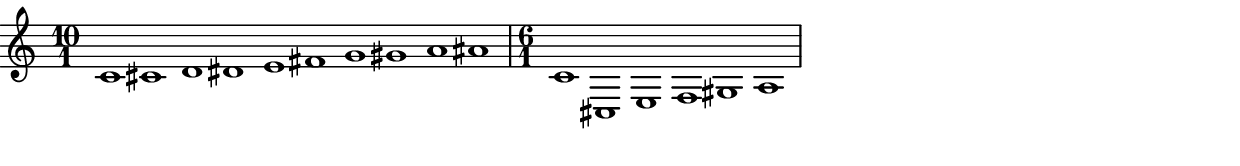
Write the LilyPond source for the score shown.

%
% $Id: limited-transpo.ly 77 2009-06-29 20:47:13Z nicb $
%

\version "2.10.33"

\include "_setup.ly"

#(define (make-text-script x) 
   (make-music 'TextScriptEvent
               'direction DOWN
               'text (make-simple-markup x)))

#(define (add-text-script m x)
   (if (equal? (ly:music-property m 'name) 'EventChord)
       (set! (ly:music-property m 'elements)
             (cons (make-text-script x)
                  (ly:music-property m 'elements)))       
       (let ((es (ly:music-property m 'elements))
	     (e (ly:music-property m 'element)))
	 (map (lambda (y) (add-text-script y x)) es)
	 (if (ly:music? e)
	     (add-text-script e x))))
   m)

addScript =
#(define-music-function (parser location script music )
					( string? ly:music? )
		(add-text-script music script))

\score {
	\relative c' {
	  \override Score.MetronomeMark #'transparent = ##t
		\set Staff.midiInstrument = "acoustic grand"
		\key c \major
		\clef treble
	  \time 10/1
	  \tempo 1 = 120
	  \addScript "(2 trasposizioni)"
	  c1 cis1 d1 dis1 e1 fis1 g1 gis1 a1 ais1 |
    \time 6/1
	  \addScript "(tre trasposizioni)"
	  c,1 cis,1 e1 f1 gis1 a1 |
	}
  \midi{}
  \layout{}
}
